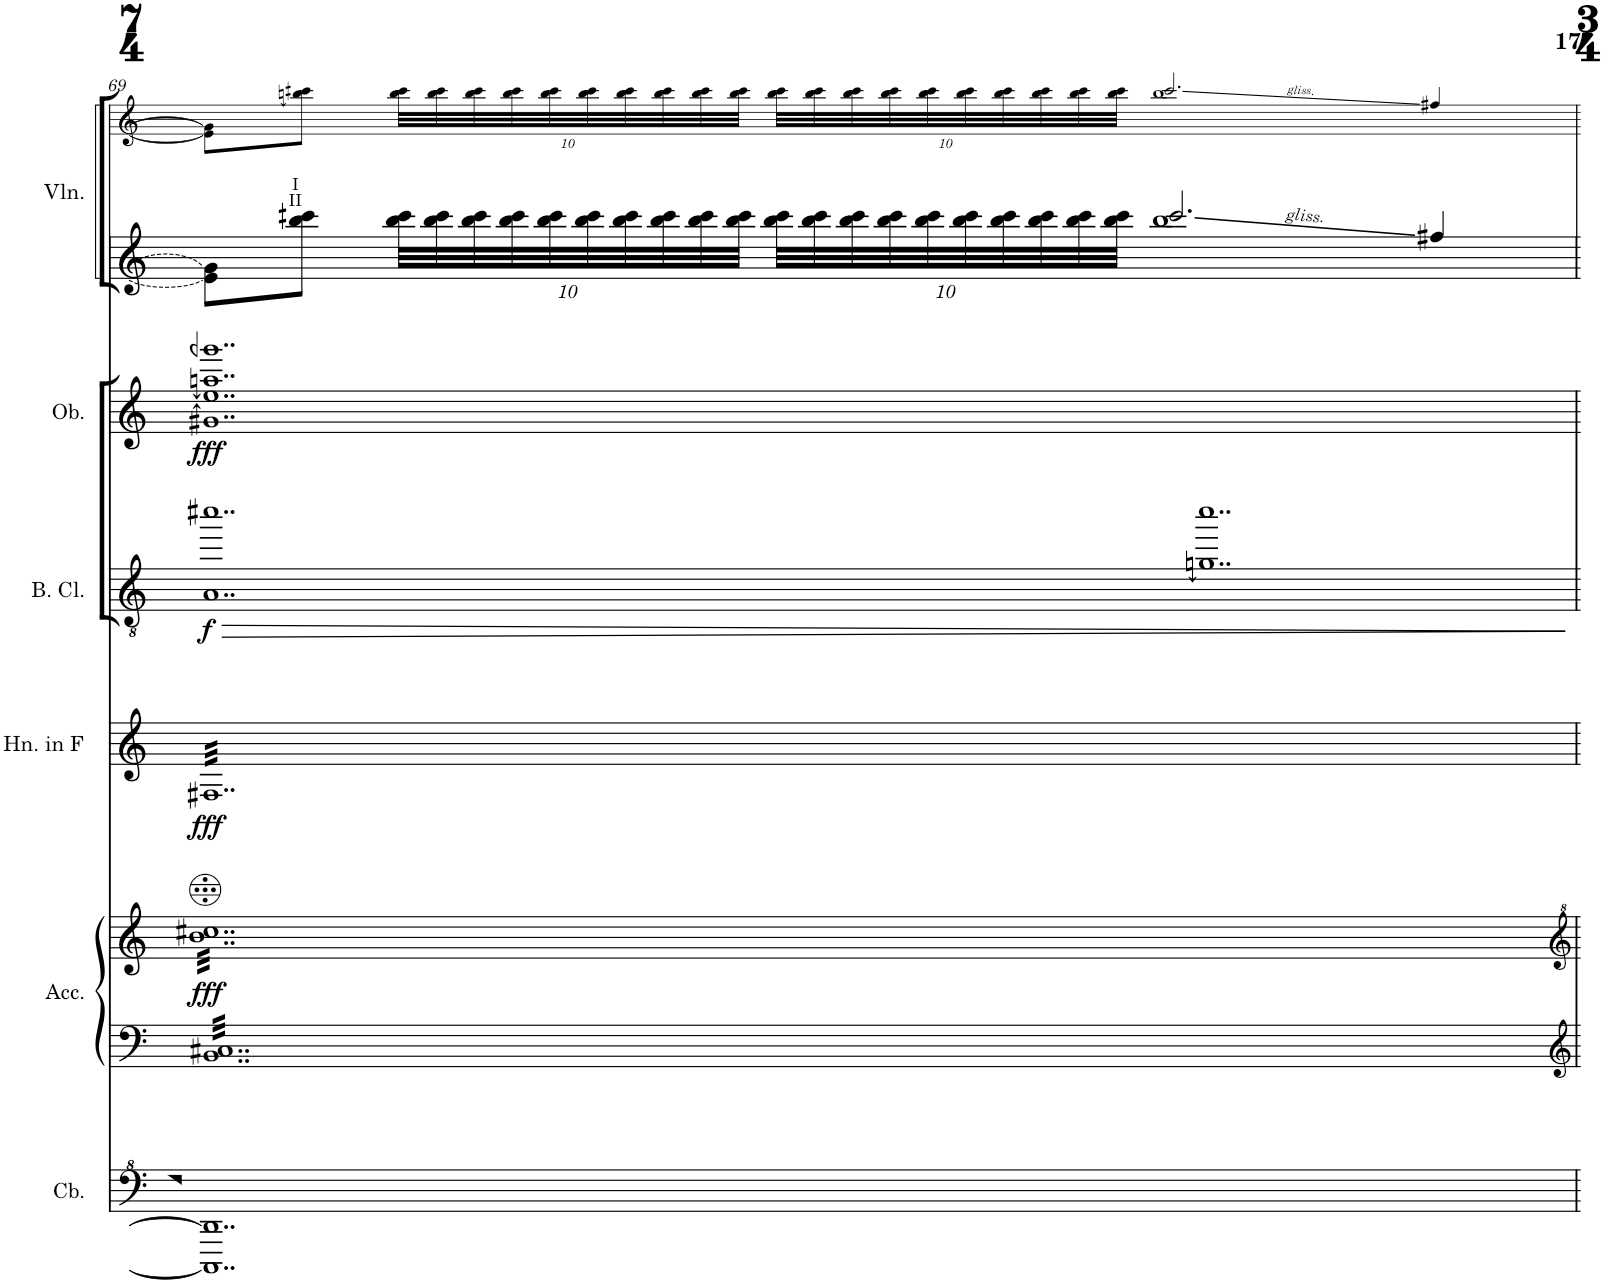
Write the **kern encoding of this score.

**kern	**kern	**kern	**dynam	**kern	**dynam	**kern	**dynam	**kern	**dynam	**kern	**kern
*part6	*part5	*part5	*part5	*part4	*part4	*part3	*part3	*part2	*part2	*part1	*part1
*staff8	*staff7	*staff6	*staff6/7	*staff5	*staff5	*staff4	*staff4	*staff3	*staff3	*staff2	*staff1
*I"Contrabass	*I"Accordion	*	*	*I"Horn in F	*	*I"Clarinet	*	*I"Oboe	*	*I"Solo Violin	*
*I'Cb.	*I'Acc.	*	*	*I'Hn. in F	*	*I'Cl.	*	*I'Ob.	*	*I'Vln.	*
!!LO:PB:g=z
*clefF^4	*clefF4	*clefG2	*	*clefG2	*	*clefGv2	*	*clefG2	*	*clefG2	*clefG2
*Trd7c12	*	*	*	*Trd4c7	*	*Trd8c14	*	*	*	*	*
*k[]	*k[]	*k[]	*	*k[]	*	*k[]	*	*k[]	*	*k[]	*k[]
*M7/4	*M7/4	*M7/4	*	*M7/4	*	*M7/4	*	*M7/4	*	*M7/4	*M7/4
=69	=69	=69	=69	=69	=69	=69	=69	=69	=69	=69	=69
*	*	*	*	*	*	*	*	*	*	*^	*^
!	!	!	!LO:DY:b	!	!LO:DY:b	!	!LO:DY:b	!	!LO:DY:b	!	!	!	!
*	*tremolo	*	*	*	*	*	*	*	*	*	*	*	*
*	*	*tremolo	*	*	*	*	*	*	*	*	*	*	*
*	*	*	*	*tremolo	*	*	*	*	*	*	*	*	*
1..CC] 1..D-]	32BB 32C#XLLL	32b 32cc#XLLL	fff	32F#XLLL	fff	2..A 2..ccc#X	f	1..gn 1..ee 1..aan 1..gggn	fff	8e-\] 8g\]L	2.ryy	8e\] 8g\]L	2.ryy
.	32BB 32C#X	32b 32cc#X	.	32F#X	.	.	.	.	.	.	.	.	.
.	32BB 32C#X	32b 32cc#X	.	32F#X	.	.	.	.	.	.	.	.	.
.	32BB 32C#X	32b 32cc#X	.	32F#X	.	.	.	.	.	.	.	.	.
.	32BB 32C#X	32b 32cc#X	.	32F#X	.	.	.	.	.	8bb\>> 8cccn\>>J	.	8bbn\ 8cccn\J	.
.	32BB 32C#X	32b 32cc#X	.	32F#X	.	.	.	.	.	.	.	.	.
.	32BB 32C#X	32b 32cc#X	.	32F#X	.	.	.	.	.	.	.	.	.
.	32BB 32C#X	32b 32cc#X	.	32F#X	.	.	.	.	.	.	.	.	.
*	*	*	*	*	*	*	*	*	*	*Xbrackettup	*	*Xbrackettup	*
.	32BB 32C#X	32b 32cc#X	.	32F#X	.	.	.	.	.	40bb\ 40ccc\LLL	.	40bb\ 40ccc\LLL	.
.	.	.	.	.	.	.	.	.	.	40bb\ 40ccc\	.	40bb\ 40ccc\	.
.	32BB 32C#X	32b 32cc#X	.	32F#X	.	.	.	.	.	.	.	.	.
.	.	.	.	.	.	.	.	.	.	40bb\ 40ccc\	.	40bb\ 40ccc\	.
.	32BB 32C#X	32b 32cc#X	.	32F#X	.	.	.	.	.	.	.	.	.
.	.	.	.	.	.	.	.	.	.	40bb\ 40ccc\	.	40bb\ 40ccc\	.
.	32BB 32C#X	32b 32cc#X	.	32F#X	.	.	.	.	.	.	.	.	.
.	.	.	.	.	.	.	.	.	.	40bb\ 40ccc\	.	40bb\ 40ccc\	.
.	32BB 32C#X	32b 32cc#X	.	32F#X	.	.	.	.	.	40bb\ 40ccc\	.	40bb\ 40ccc\	.
.	.	.	.	.	.	.	.	.	.	40bb\ 40ccc\	.	40bb\ 40ccc\	.
.	32BB 32C#X	32b 32cc#X	.	32F#X	.	.	.	.	.	.	.	.	.
.	.	.	.	.	.	.	.	.	.	40bb\ 40ccc\	.	40bb\ 40ccc\	.
.	32BB 32C#X	32b 32cc#X	.	32F#X	.	.	.	.	.	.	.	.	.
.	.	.	.	.	.	.	.	.	.	40bb\ 40ccc\	.	40bb\ 40ccc\	.
.	32BB 32C#X	32b 32cc#X	.	32F#X	.	.	.	.	.	.	.	.	.
.	.	.	.	.	.	.	.	.	.	40bb\ 40ccc\JJJ	.	40bb\ 40ccc\JJJ	.
.	32BB 32C#X	32b 32cc#X	.	32F#X	.	.	.	.	.	40bb\ 40ccc\LLL	.	40bb\ 40ccc\LLL	.
.	.	.	.	.	.	.	.	.	.	40bb\ 40ccc\	.	40bb\ 40ccc\	.
.	32BB 32C#X	32b 32cc#X	.	32F#X	.	.	.	.	.	.	.	.	.
.	.	.	.	.	.	.	.	.	.	40bb\ 40ccc\	.	40bb\ 40ccc\	.
.	32BB 32C#X	32b 32cc#X	.	32F#X	.	.	.	.	.	.	.	.	.
.	.	.	.	.	.	.	.	.	.	40bb\ 40ccc\	.	40bb\ 40ccc\	.
.	32BB 32C#X	32b 32cc#X	.	32F#X	.	.	.	.	.	.	.	.	.
.	.	.	.	.	.	.	.	.	.	40bb\ 40ccc\	.	40bb\ 40ccc\	.
.	32BB 32C#X	32b 32cc#X	.	32F#X	.	.	.	.	.	40bb\ 40ccc\	.	40bb\ 40ccc\	.
.	.	.	.	.	.	.	.	.	.	40bb\ 40ccc\	.	40bb\ 40ccc\	.
.	32BB 32C#X	32b 32cc#X	.	32F#X	.	.	.	.	.	.	.	.	.
.	.	.	.	.	.	.	.	.	.	40bb\ 40ccc\	.	40bb\ 40ccc\	.
.	32BB 32C#X	32b 32cc#X	.	32F#X	.	.	.	.	.	.	.	.	.
.	.	.	.	.	.	.	.	.	.	40bb\ 40ccc\	.	40bb\ 40ccc\	.
.	32BB 32C#X	32b 32cc#X	.	32F#X	.	.	.	.	.	.	.	.	.
.	.	.	.	.	.	.	.	.	.	40bb\ 40ccc\JJJ	.	40bb\ 40ccc\JJJ	.
.	32BB 32C#X	32b 32cc#X	.	32F#X	.	.	.	.	.	2.ccc/	1bb	2.ccc/	1bb
.	32BB 32C#X	32b 32cc#X	.	32F#X	.	.	.	.	.	.	.	.	.
.	32BB 32C#X	32b 32cc#X	.	32F#X	.	.	.	.	.	.	.	.	.
.	32BB 32C#X	32b 32cc#X	.	32F#X	.	.	.	.	.	.	.	.	.
.	32BB 32C#X	32b 32cc#X	.	32F#X	.	2..gn 2..ccc#	.	.	.	.	.	.	.
.	32BB 32C#X	32b 32cc#X	.	32F#X	.	.	.	.	.	.	.	.	.
.	32BB 32C#X	32b 32cc#X	.	32F#X	.	.	.	.	.	.	.	.	.
.	32BB 32C#X	32b 32cc#X	.	32F#X	.	.	.	.	.	.	.	.	.
.	32BB 32C#X	32b 32cc#X	.	32F#X	.	.	.	.	.	.	.	.	.
.	32BB 32C#X	32b 32cc#X	.	32F#X	.	.	.	.	.	.	.	.	.
.	32BB 32C#X	32b 32cc#X	.	32F#X	.	.	.	.	.	.	.	.	.
.	32BB 32C#X	32b 32cc#X	.	32F#X	.	.	.	.	.	.	.	.	.
.	32BB 32C#X	32b 32cc#X	.	32F#X	.	.	.	.	.	.	.	.	.
.	32BB 32C#X	32b 32cc#X	.	32F#X	.	.	.	.	.	.	.	.	.
.	32BB 32C#X	32b 32cc#X	.	32F#X	.	.	.	.	.	.	.	.	.
.	32BB 32C#X	32b 32cc#X	.	32F#X	.	.	.	.	.	.	.	.	.
.	32BB 32C#X	32b 32cc#X	.	32F#X	.	.	.	.	.	.	.	.	.
.	32BB 32C#X	32b 32cc#X	.	32F#X	.	.	.	.	.	.	.	.	.
.	32BB 32C#X	32b 32cc#X	.	32F#X	.	.	.	.	.	.	.	.	.
.	32BB 32C#X	32b 32cc#X	.	32F#X	.	.	.	.	.	.	.	.	.
.	32BB 32C#X	32b 32cc#X	.	32F#X	.	.	.	.	.	.	.	.	.
.	32BB 32C#X	32b 32cc#X	.	32F#X	.	.	.	.	.	.	.	.	.
.	32BB 32C#X	32b 32cc#X	.	32F#X	.	.	.	.	.	.	.	.	.
.	32BB 32C#X	32b 32cc#X	.	32F#X	.	.	.	.	.	.	.	.	.
.	32BB 32C#X	32b 32cc#X	.	32F#X	.	.	.	.	.	4ff#X/	.	4ff#X/	.
.	32BB 32C#X	32b 32cc#X	.	32F#X	.	.	.	.	.	.	.	.	.
.	32BB 32C#X	32b 32cc#X	.	32F#X	.	.	.	.	.	.	.	.	.
.	32BB 32C#X	32b 32cc#X	.	32F#X	.	.	.	.	.	.	.	.	.
.	32BB 32C#X	32b 32cc#X	.	32F#X	.	.	.	.	.	.	.	.	.
.	32BB 32C#X	32b 32cc#X	.	32F#X	.	.	.	.	.	.	.	.	.
.	32BB 32C#X	32b 32cc#X	.	32F#X	.	.	.	.	.	.	.	.	.
.	32BB 32C#XJJJ	32b 32cc#XJJJ	.	32F#XJJJ	.	.	.	.	.	.	.	.	.
*	*	*	*	*Xtremolo	*	*	*	*	*	*	*	*	*
*	*	*Xtremolo	*	*	*	*	*	*	*	*	*	*	*
*	*Xtremolo	*	*	*	*	*	*	*	*	*	*	*	*
*	*	*	*	*	*	*	*	*	*	*v	*v	*	*
*	*	*	*	*	*	*	*	*	*	*	*v	*v
=	=	=	=	=	=	=	=	=	=	=	=
*-	*-	*-	*-	*-	*-	*-	*-	*-	*-	*-	*-
